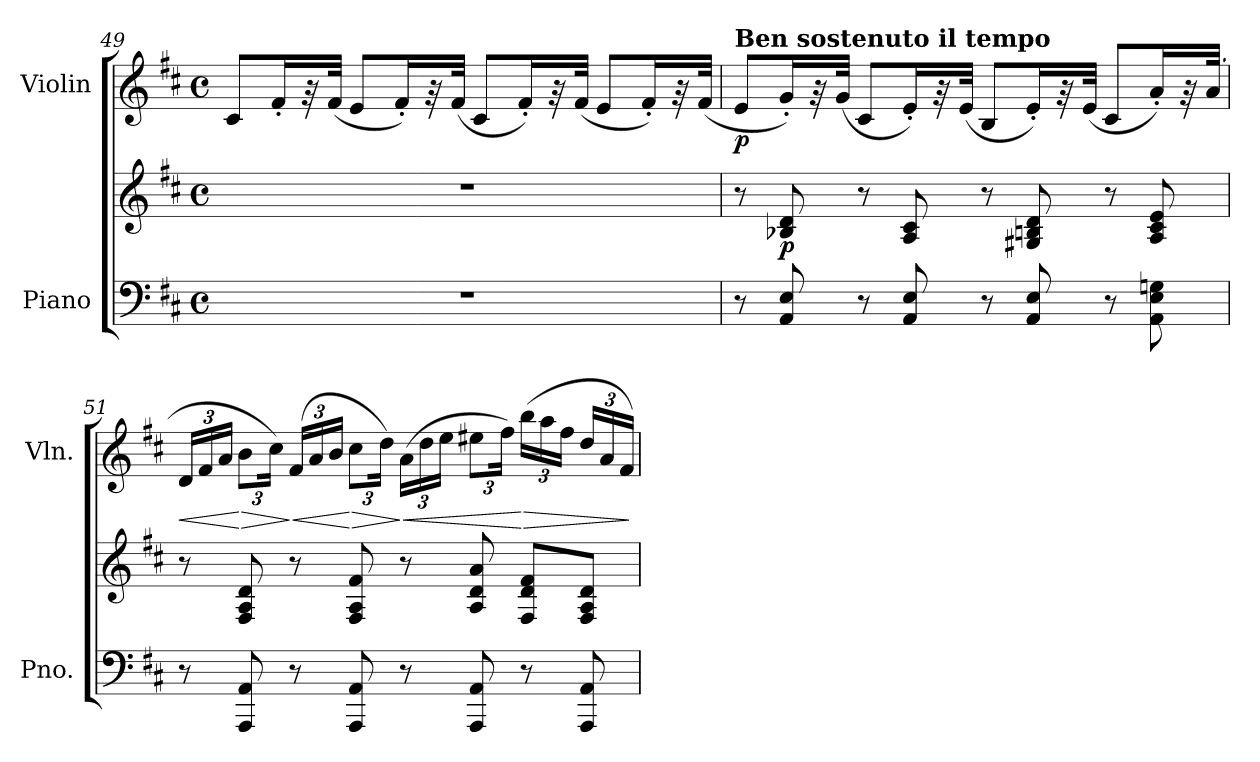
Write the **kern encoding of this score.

**kern	**kern	**dynam	**kern	**dynam
*part2	*part2	*part2	*part1	*part1
*staff3	*staff2	*staff2/3	*staff1	*staff1
*I"Piano	*	*	*I"Violin	*
*I'Pno.	*	*	*I'Vln.	*
*clefF4	*clefG2	*	*clefG2	*
*k[f#c#]	*k[f#c#]	*	*k[f#c#]	*
*M4/4	*M4/4	*	*M4/4	*
*met(c)	*met(c)	*	*met(c)	*
=49	=49	=49	=49	=49
1r	1r	.	8c#/L	.
.	.	.	16f#'/L	.
.	.	.	32rg	.
.	.	.	(32f#/JJk	.
.	.	.	8e/L	.
.	.	.	16f#'/L)	.
.	.	.	32rg	.
.	.	.	(32f#/JJk	.
.	.	.	8c#/L	.
.	.	.	16f#'/L)	.
.	.	.	32rg	.
.	.	.	(32f#/JJk	.
.	.	.	8e/L	.
.	.	.	16f#'/L)	.
.	.	.	32rg	.
.	.	.	(32f#/JJk	.
!!LO:LB:g=z
=50	=50	=50	=50	=50
!	!	!	!LO:TX:a:B:t=Ben sostenuto il tempo	!
!	!	!	!	!LO:DY:b
8r	8r	.	8e/L	p
!	!	!LO:DY:b	!	!
8AA/ 8E/	8B-X/ 8d/	p	16g'/L)	.
.	.	.	32rg	.
.	.	.	(32g/JJk	.
8r	8r	.	8c#/L	.
8AA/ 8E/	8A/ 8c#/	.	16e'/L)	.
.	.	.	32rg	.
.	.	.	(32e/JJk	.
8r	8r	.	8B/L	.
8AA/ 8E/	8G#X/ 8Bn/ 8d/	.	16e'/L)	.
.	.	.	32rg	.
.	.	.	(32e/JJk	.
8r	8r	.	8c#/L	.
8AA\ 8E\ 8Gn\	8A/ 8c#/ 8e/	.	16a'/L)	.
.	.	.	32rg	.
.	.	.	(>32a/JJk	.
=51	=51	=51	=51	=51
*	*	*	*Xbrackettup	*
!	!	!	!	!LO:HP:b
8r	8r	.	24d/LL	<
.	.	.	24f#/	.
.	.	.	24a/JJ	.
!	!	!	!	!LO:HP:n=1:b
8AAA/ 8AA/	8F#/ 8A/ 8d/	.	12b\L	[ >
.	.	.	24cc#\Jk)	.
!	!	!	!	!LO:HP:n=1:b
8r	8r	.	(24f#/LL	] <
.	.	.	24a/	.
.	.	.	24b/JJ	.
!	!	!	!	!LO:HP:n=1:b
8AAA/ 8AA/	8F#/ 8A/ 8f#/	.	12cc#\L	[ >
.	.	.	24dd\Jk)	.
!	!	!	!	!LO:HP:n=1:b
8r	8r	.	(24a\LL	] <
.	.	.	24dd\	.
.	.	.	24ee\JJ	.
8AAA/ 8AA/	8A/ 8d/ 8a/	.	12ee#X\L	.
.	.	.	24ff#\Jk)	.
!	!	!	!	!LO:HP:n=1:b
8r	8F#/ 8d/ 8f#/L	.	(24bb\LL	[ >
.	.	.	24aa\	.
.	.	.	24ff#\JJ	.
8AAA/ 8AA/	8F#/ 8A/ 8d/J	.	24dd/LL	.
.	.	.	24a/	.
.	.	.	24f#/JJ)	.
.	.	.	.	]
=	=	=	=	=
*-	*-	*-	*-	*-
